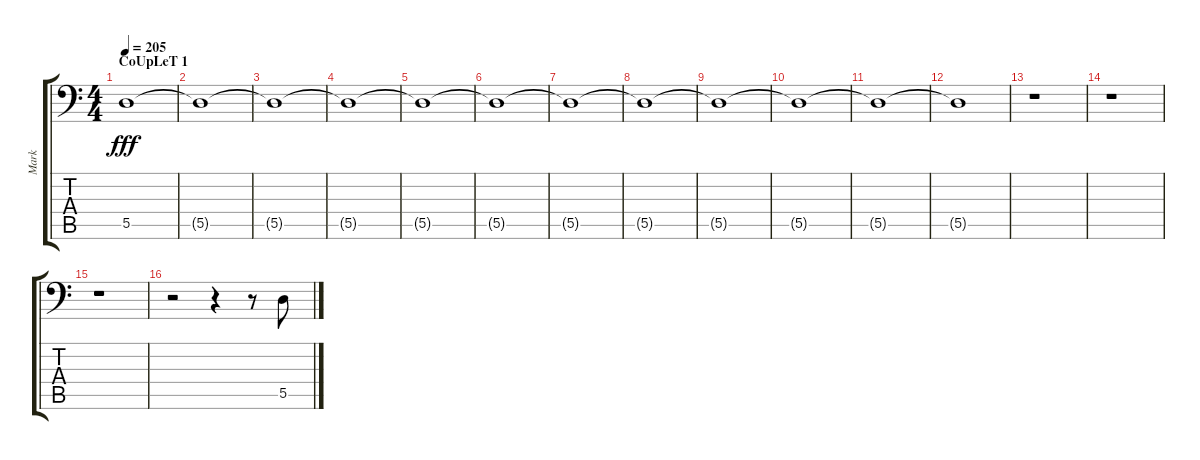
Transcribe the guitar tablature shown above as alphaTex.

\track ("Mark" "Mark") {instrument electricbasspick}
\staff {score tabs}
\tuning (E3 B2 G2 D2 A1 E1) {hide}
\ts (4 4)
\section ("" "CoUpLeT 1")
\tempo 205
\clef f4
\ks c
5.5.1{dy fff volume 10 instrument drawbarorgan} |
5.5{t}.1 |
5.5{t}.1 |
5.5{t}.1 |
5.5{t}.1 |
5.5{t}.1 |
5.5{t}.1 |
5.5{t}.1 |
5.5{t}.1 |
5.5{t}.1 |
5.5{t}.1 |
5.5{t}.1 |
r.1 |
r.1 |
r.1 |
r.2 r.4 r.8 5.5.8{volume 16 instrument electricbasspick}
